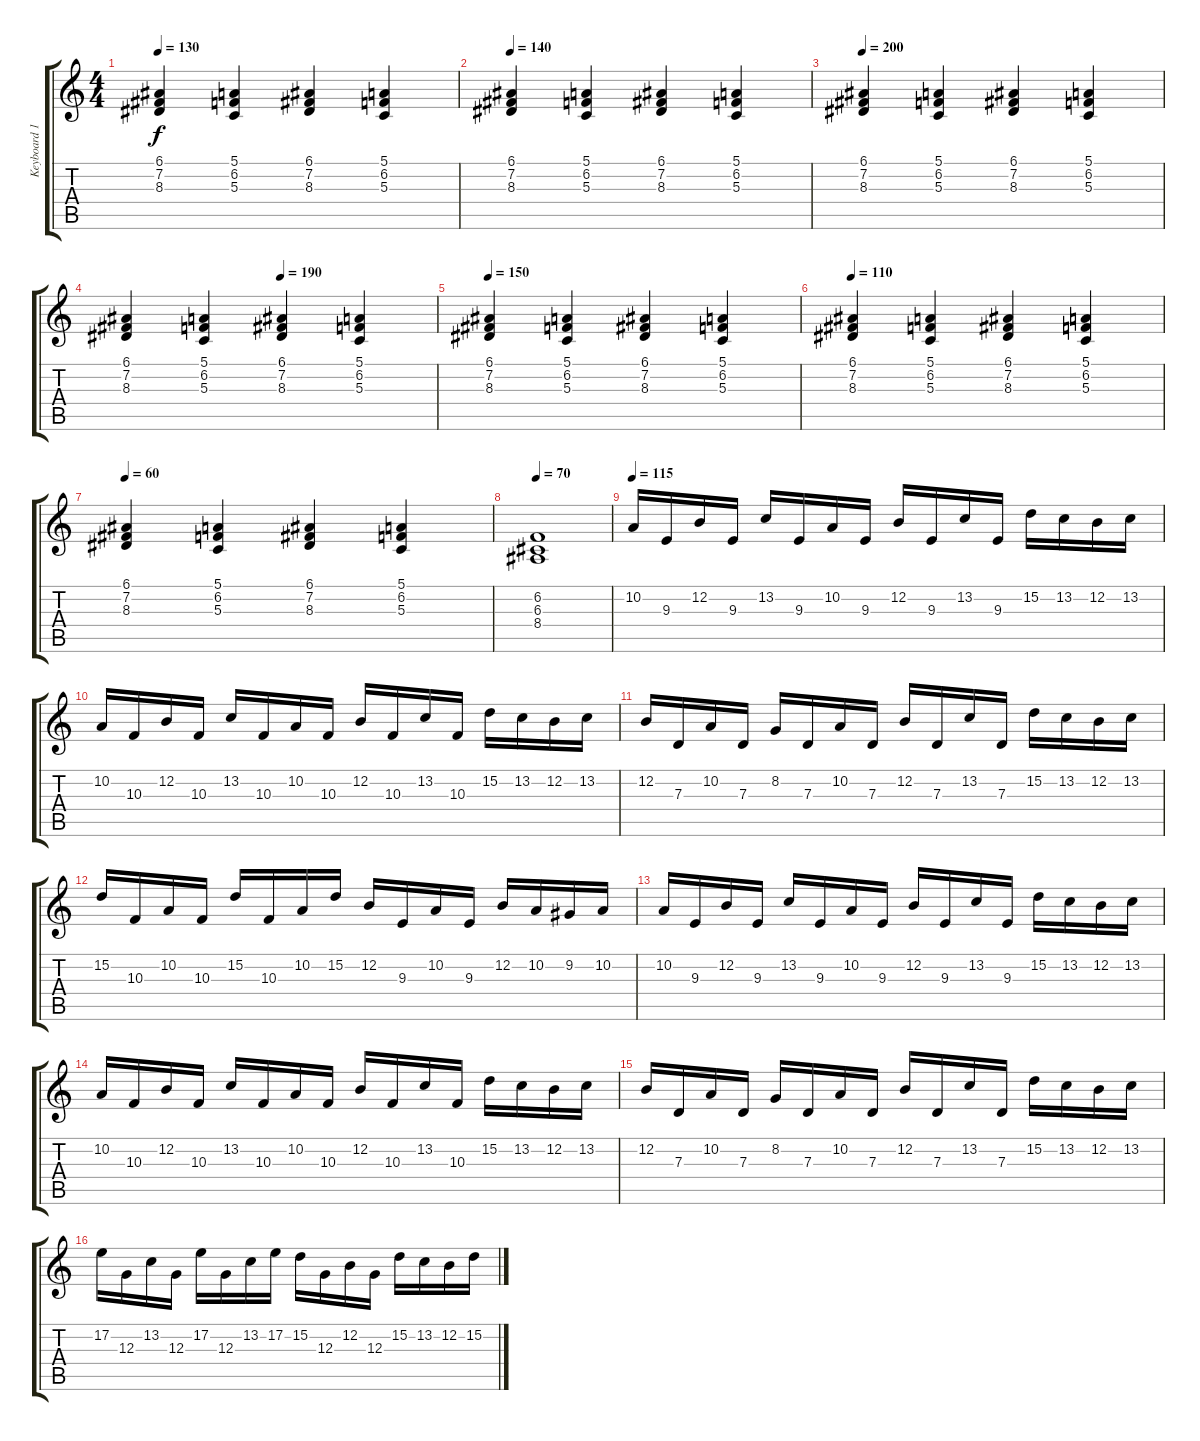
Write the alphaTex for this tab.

\track ("Keyboard 1." "Keyboard 1") {instrument stringensemble1}
\staff {score tabs}
\tuning (E4 B3 G3 D3 A2 E2) {hide}
\ts (4 4)
\tempo 130
\clef g2
\ks c
(6.1 7.2 8.3).4{dy f} (5.1 6.2 5.3).4 (6.1 7.2 8.3).4 (5.1 6.2 5.3).4 |
\tempo 140
(6.1 7.2 8.3).4 (5.1 6.2 5.3).4 (6.1 7.2 8.3).4 (5.1 6.2 5.3).4 |
\tempo 200
(6.1 7.2 8.3).4 (5.1 6.2 5.3).4 (6.1 7.2 8.3).4 (5.1 6.2 5.3).4 |
\tempo (190 0.5)
(6.1 7.2 8.3).4 (5.1 6.2 5.3).4 (6.1 7.2 8.3).4 (5.1 6.2 5.3).4 |
\tempo 150
(6.1 7.2 8.3).4 (5.1 6.2 5.3).4 (6.1 7.2 8.3).4 (5.1 6.2 5.3).4 |
\tempo 110
(6.1 7.2 8.3).4 (5.1 6.2 5.3).4 (6.1 7.2 8.3).4 (5.1 6.2 5.3).4 |
\tempo 60
(6.1 7.2 8.3).4 (5.1 6.2 5.3).4 (6.1 7.2 8.3).4 (5.1 6.2 5.3).4 |
\tempo 70
(6.2 6.3 8.4).1 |
\tempo 115
10.2.16 9.3.16 12.2.16 9.3.16 13.2.16 9.3.16 10.2.16 9.3.16 12.2.16 9.3.16 13.2.16 9.3.16 15.2.16 13.2.16 12.2.16 13.2.16 |
10.2.16 10.3.16 12.2.16 10.3.16 13.2.16 10.3.16 10.2.16 10.3.16 12.2.16 10.3.16 13.2.16 10.3.16 15.2.16 13.2.16 12.2.16 13.2.16 |
12.2.16 7.3.16 10.2.16 7.3.16 8.2.16 7.3.16 10.2.16 7.3.16 12.2.16 7.3.16 13.2.16 7.3.16 15.2.16 13.2.16 12.2.16 13.2.16 |
15.2.16 10.3.16 10.2.16 10.3.16 15.2.16 10.3.16 10.2.16 15.2.16 12.2.16 9.3.16 10.2.16 9.3.16 12.2.16 10.2.16 9.2.16 10.2.16 |
10.2.16 9.3.16 12.2.16 9.3.16 13.2.16 9.3.16 10.2.16 9.3.16 12.2.16 9.3.16 13.2.16 9.3.16 15.2.16 13.2.16 12.2.16 13.2.16 |
10.2.16 10.3.16 12.2.16 10.3.16 13.2.16 10.3.16 10.2.16 10.3.16 12.2.16 10.3.16 13.2.16 10.3.16 15.2.16 13.2.16 12.2.16 13.2.16 |
12.2.16 7.3.16 10.2.16 7.3.16 8.2.16 7.3.16 10.2.16 7.3.16 12.2.16 7.3.16 13.2.16 7.3.16 15.2.16 13.2.16 12.2.16 13.2.16 |
17.2.16 12.3.16 13.2.16 12.3.16 17.2.16 12.3.16 13.2.16 17.2.16 15.2.16 12.3.16 12.2.16 12.3.16 15.2.16 13.2.16 12.2.16 15.2.16
